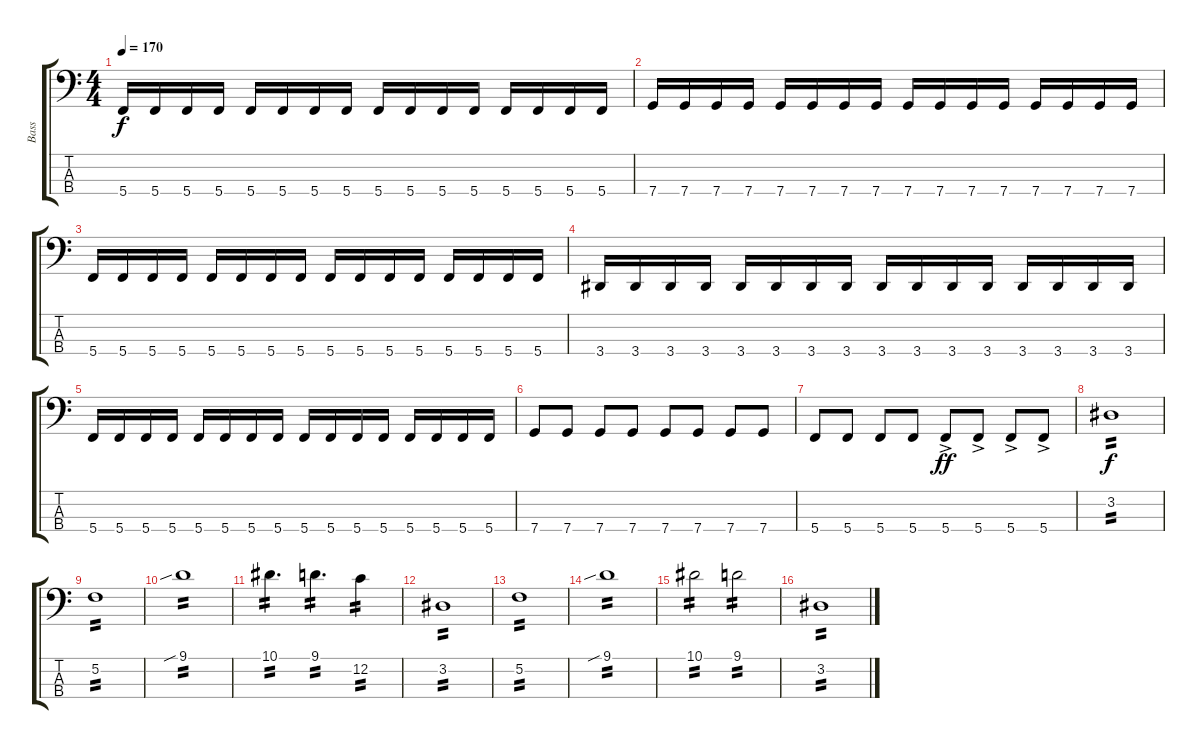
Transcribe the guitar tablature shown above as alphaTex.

\track ("Bass" "Bass") {instrument electricbasspick}
\staff {score tabs}
\tuning (F2 C2 G1 C1) {hide}
\ts (4 4)
\tempo 170
\clef f4
\ks c
5.4.16{dy f} 5.4.16 5.4.16 5.4.16 5.4.16 5.4.16 5.4.16 5.4.16 5.4.16 5.4.16 5.4.16 5.4.16 5.4.16 5.4.16 5.4.16 5.4.16 |
7.4.16 7.4.16 7.4.16 7.4.16 7.4.16 7.4.16 7.4.16 7.4.16 7.4.16 7.4.16 7.4.16 7.4.16 7.4.16 7.4.16 7.4.16 7.4.16 |
5.4.16 5.4.16 5.4.16 5.4.16 5.4.16 5.4.16 5.4.16 5.4.16 5.4.16 5.4.16 5.4.16 5.4.16 5.4.16 5.4.16 5.4.16 5.4.16 |
3.4.16 3.4.16 3.4.16 3.4.16 3.4.16 3.4.16 3.4.16 3.4.16 3.4.16 3.4.16 3.4.16 3.4.16 3.4.16 3.4.16 3.4.16 3.4.16 |
5.4.16 5.4.16 5.4.16 5.4.16 5.4.16 5.4.16 5.4.16 5.4.16 5.4.16 5.4.16 5.4.16 5.4.16 5.4.16 5.4.16 5.4.16 5.4.16 |
7.4.8 7.4.8 7.4.8 7.4.8 7.4.8 7.4.8 7.4.8 7.4.8 |
5.4.8 5.4.8 5.4.8 5.4.8 5.4{ac}.8{dy ff} 5.4{ac}.8 5.4{ac}.8 5.4{ac}.8 |
3.2.1{tp 2 dy f} |
5.2.1{tp 2} |
9.1{sib}.1{tp 2} |
10.1.4{d tp 2} 9.1.4{d tp 2} 12.2.4{tp 2} |
3.2.1{tp 2} |
5.2.1{tp 2} |
9.1{sib}.1{tp 2} |
10.1.2{tp 2} 9.1.2{tp 2} |
3.2.1{tp 2}
